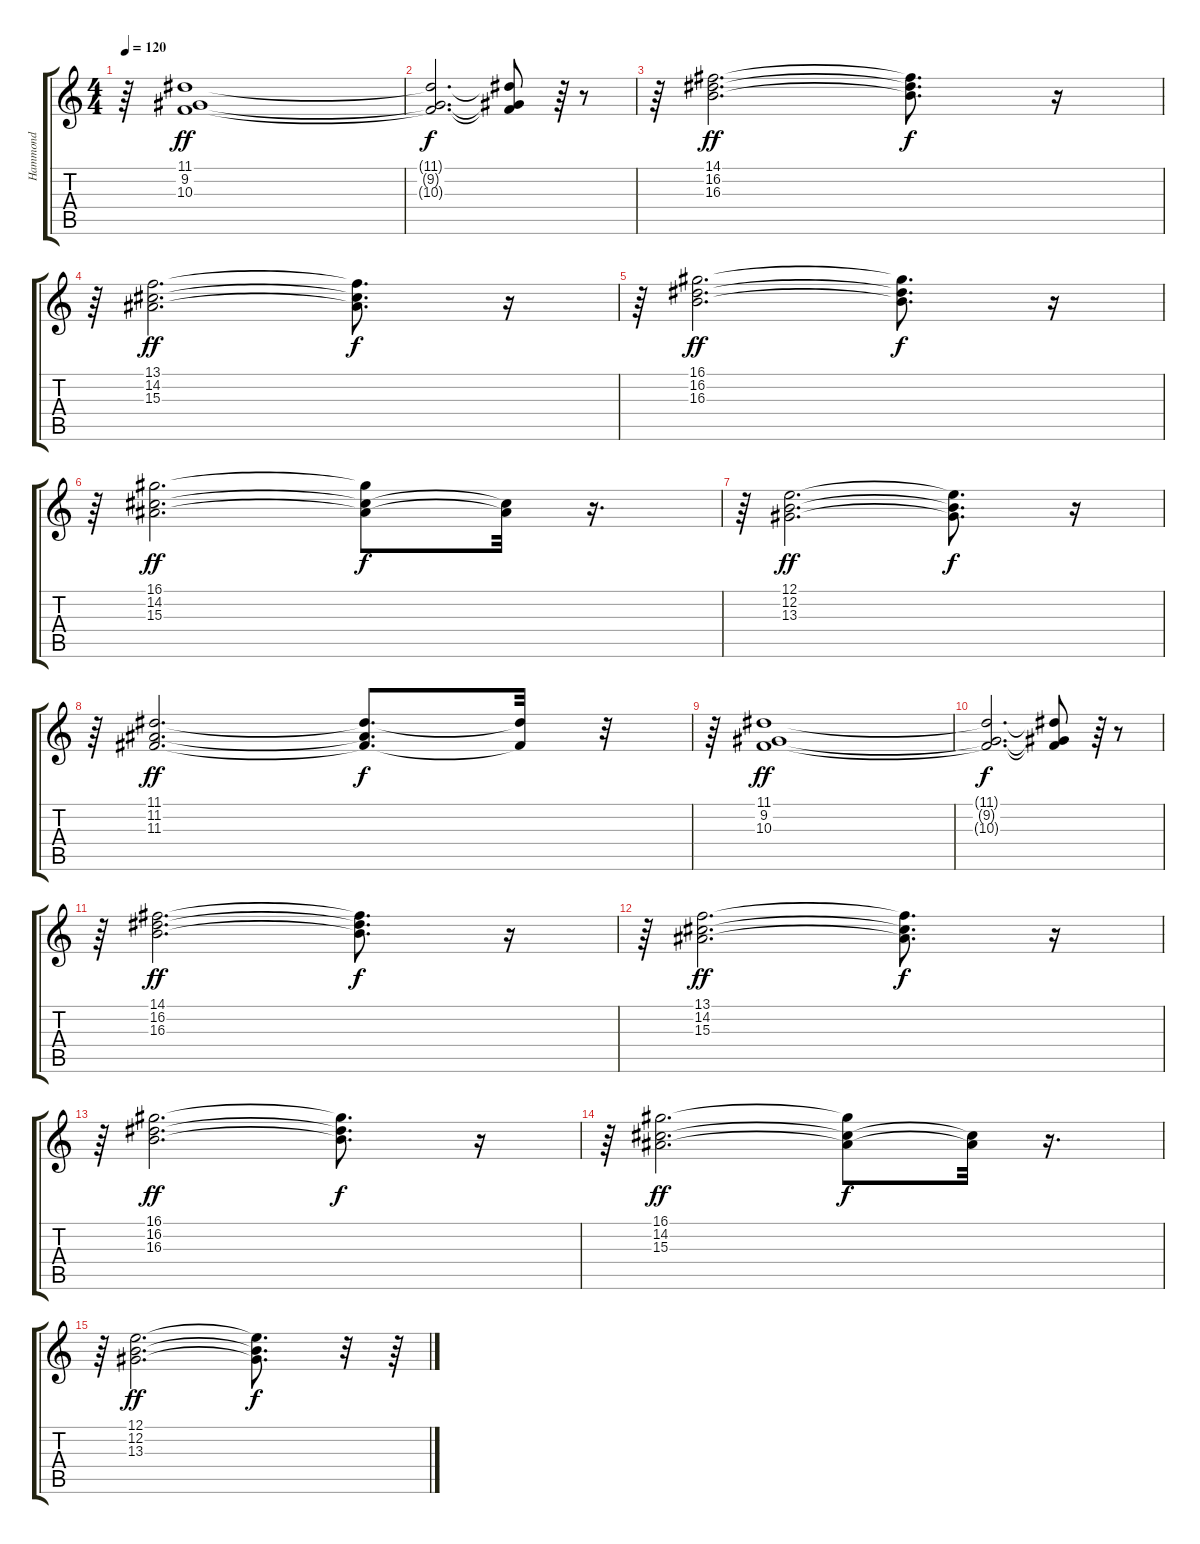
\track ("Hammond" "Hammond") {instrument drawbarorgan}
\staff {score tabs}
\tuning (E4 B3 G3 D3 A2 E2) {hide}
\ts (4 4)
\tempo 120
\clef g2
\ks c
r.64{dy f} (11.1 9.2 10.3).1{dy ff} |
(11.1{t} 9.2{t} 10.3{t}).2{d dy f} (11.1{t} 9.2{t} 10.3{t}).8 r.64 r.8 |
r.64 (14.1 16.2 16.3).2{d dy ff} (14.1{t} 16.2{t} 16.3{t}).8{d dy f} r.16 |
r.64 (13.1 14.2 15.3).2{d dy ff} (13.1{t} 14.2{t} 15.3{t}).8{d dy f} r.16 |
r.64 (16.1 16.2 16.3).2{d dy ff} (16.1{t} 16.2{t} 16.3{t}).8{d dy f} r.16 |
r.64 (16.1 14.2 15.3).2{d dy ff} (16.1{t} 14.2{t} 15.3{t}).8{dy f} (14.2{t} 15.3{t}).32 r.16{d} |
r.64 (12.1 12.2 13.3).2{d dy ff} (12.1{t} 12.2{t} 13.3{t}).8{d dy f} r.16 |
r.64 (11.1 11.2 11.3).2{d dy ff} (11.1{t} 11.2{t} 11.3{t}).8{d dy f} (11.1{t} 11.3{t}).32 r.32 |
r.64 (11.1 9.2 10.3).1{dy ff volume 11} |
(11.1{t} 9.2{t} 10.3{t}).2{d dy f} (11.1{t} 9.2{t} 10.3{t}).8 r.64 r.8 |
r.64 (14.1 16.2 16.3).2{d dy ff volume 8} (14.1{t} 16.2{t} 16.3{t}).8{d dy f} r.16 |
r.64 (13.1 14.2 15.3).2{d dy ff volume 6} (13.1{t} 14.2{t} 15.3{t}).8{d dy f} r.16 |
r.64 (16.1 16.2 16.3).2{d dy ff volume 4} (16.1{t} 16.2{t} 16.3{t}).8{d dy f} r.16 |
r.64 (16.1 14.2 15.3).2{d dy ff volume 3} (16.1{t} 14.2{t} 15.3{t}).8{dy f} (14.2{t} 15.3{t}).32 r.16{d} |
r.64 (12.1 12.2 13.3).2{d dy ff volume 1} (12.1{t} 12.2{t} 13.3{t}).8{d dy f} r.32 r.64
